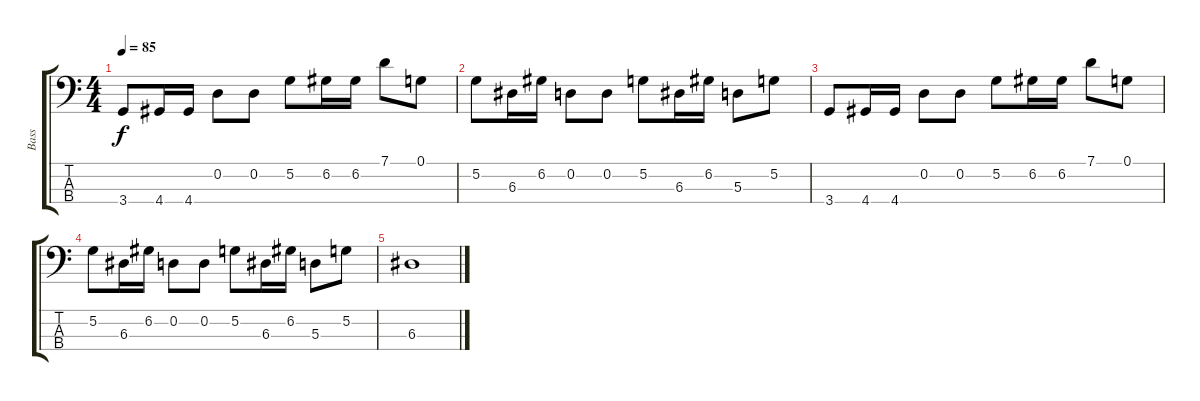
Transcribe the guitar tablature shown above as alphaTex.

\track ("Bass" "Bass") {instrument slapbass1}
\staff {score tabs}
\tuning (G2 D2 A1 E1) {hide}
\ts (4 4)
\tempo 85
\clef f4
\ks c
3.4.8{dy f} 4.4.16 4.4.16 0.2.8 0.2.8 5.2.8 6.2.16 6.2.16 7.1.8 0.1.8 |
5.2.8 6.3.16 6.2.16 0.2.8 0.2.8 5.2.8 6.3.16 6.2.16 5.3.8 5.2.8 |
3.4.8 4.4.16 4.4.16 0.2.8 0.2.8 5.2.8 6.2.16 6.2.16 7.1.8 0.1.8 |
5.2.8 6.3.16 6.2.16 0.2.8 0.2.8 5.2.8 6.3.16 6.2.16 5.3.8 5.2.8 |
6.3.1
